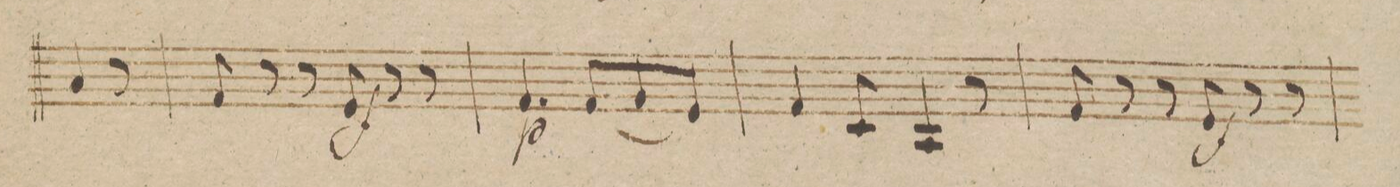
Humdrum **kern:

**kern	**dynam
*I"Violino 2do	*
*clefG2	*
*k[b-]	*
*M6/8	*
4a/	.
8r	.
=94	=94
8f/	.
8r	.
8r	.
8e/	f
8r	.
8r	.
=95	=95
4.f/	p
(8f/L	.
8g/	.
8e/J)	.
=96	=96
4f/	.
8c/	.
4A/	.
8r	.
=97	=97
8f/	.
8r	.
8r	.
8e/	f
8r	.
8r	.
=98	=98
*-	*-
